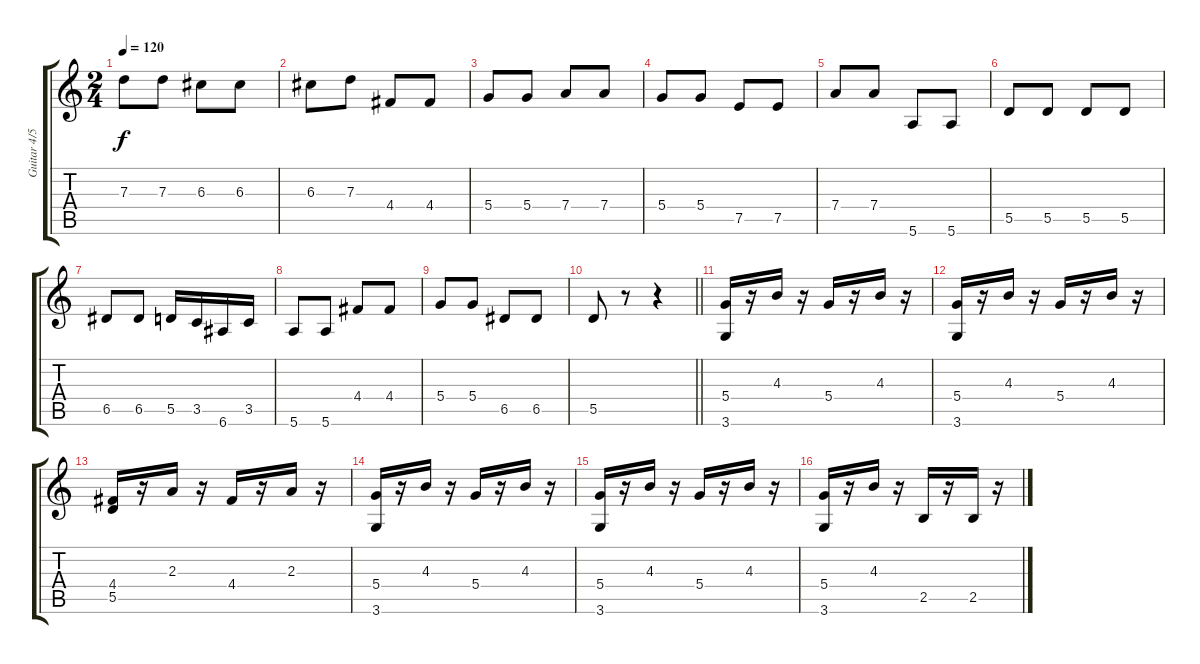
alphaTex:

\track ("Guitar 4/5" "Guitar 4/5") {instrument electricguitarmuted}
\staff {score tabs}
\tuning (E4 B3 G3 D3 A2 E2) {hide}
\ts (2 4)
\tempo 120
\clef g2
\ks c
7.3.8{dy f} 7.3.8 6.3.8 6.3.8 |
6.3.8 7.3.8 4.4.8 4.4.8 |
5.4.8 5.4.8 7.4.8 7.4.8 |
5.4.8 5.4.8 7.5.8 7.5.8 |
7.4.8 7.4.8 5.6.8 5.6.8 |
5.5.8 5.5.8 5.5.8 5.5.8 |
6.5.8 6.5.8 5.5.16 3.5.16 6.6.16 3.5.16 |
5.6.8 5.6.8 4.4.8 4.4.8 |
5.4.8 5.4.8 6.5.8 6.5.8 |
\barLineRight lightlight
5.5.8 r.8 r.4 |
(5.4 3.6).16 r.16 4.3.16 r.16 5.4.16 r.16 4.3.16 r.16 |
(5.4 3.6).16 r.16 4.3.16 r.16 5.4.16 r.16 4.3.16 r.16 |
(4.4 5.5).16 r.16 2.3.16 r.16 4.4.16 r.16 2.3.16 r.16 |
(5.4 3.6).16 r.16 4.3.16 r.16 5.4.16 r.16 4.3.16 r.16 |
(5.4 3.6).16 r.16 4.3.16 r.16 5.4.16 r.16 4.3.16 r.16 |
(5.4 3.6).16 r.16 4.3.16 r.16 2.5.16 r.16 2.5.16 r.16
